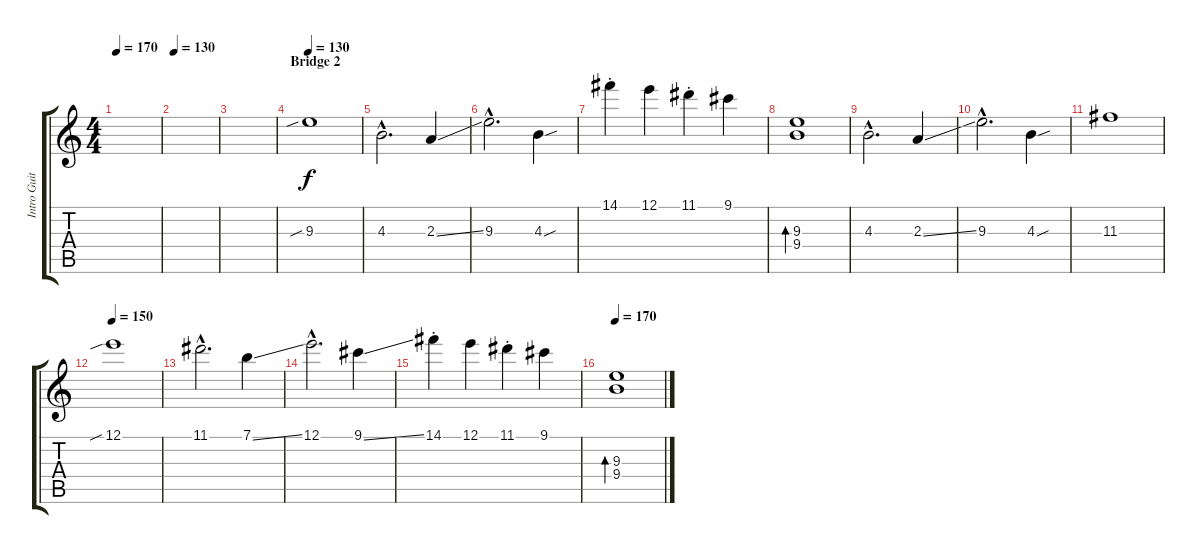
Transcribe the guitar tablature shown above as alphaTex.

\track ("Intro Guitar 2" "Intro Guit") {instrument electricguitarjazz}
\staff {score tabs}
\tuning (E4 B3 G3 D3 A2 E2) {hide}
\ts (4 4)
\tempo 170
\clef g2
\ks c
|
\tempo 130
|
|
\section ("" "Bridge 2")
\tempo 130
9.3{sib}.1 |
4.3{hac}.2{d} 2.3{ss}.4 |
9.3{hac}.2{d} 4.3{sou}.4 |
14.1{st}.4 12.1.4 11.1{st}.4 9.1.4 |
(9.3 9.4).1{bd 480} |
4.3{hac}.2{d} 2.3{ss}.4 |
9.3{hac}.2{d} 4.3{sou}.4 |
11.3.1 |
\tempo 150
12.1{sib}.1 |
11.1{hac}.2{d} 7.1{ss}.4 |
12.1{hac}.2{d} 9.1{ss}.4 |
14.1{st}.4 12.1.4 11.1{st}.4 9.1.4 |
\tempo 170
(9.3 9.4).1{bd 480}
